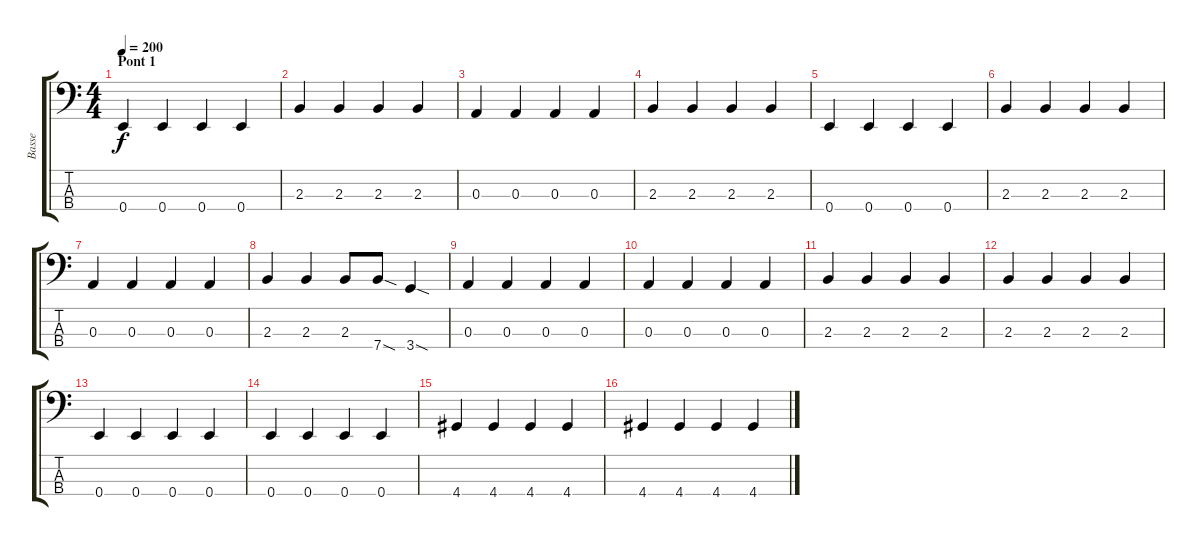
\track ("Basse" "Basse") {instrument acousticbass}
\staff {score tabs}
\tuning (G2 D2 A1 E1) {hide}
\ts (4 4)
\section ("" "Pont 1")
\tempo 200
\clef f4
\ks c
0.4.4{dy f} 0.4.4 0.4.4 0.4.4 |
2.3.4 2.3.4 2.3.4 2.3.4 |
0.3.4 0.3.4 0.3.4 0.3.4 |
2.3.4 2.3.4 2.3.4 2.3.4 |
0.4.4 0.4.4 0.4.4 0.4.4 |
2.3.4 2.3.4 2.3.4 2.3.4 |
0.3.4 0.3.4 0.3.4 0.3.4 |
2.3.4 2.3.4 2.3.8 7.4{sod}.8 3.4{sod}.4 |
0.3.4 0.3.4 0.3.4 0.3.4 |
0.3.4 0.3.4 0.3.4 0.3.4 |
2.3.4 2.3.4 2.3.4 2.3.4 |
2.3.4 2.3.4 2.3.4 2.3.4 |
0.4.4 0.4.4 0.4.4 0.4.4 |
0.4.4 0.4.4 0.4.4 0.4.4 |
4.4.4 4.4.4 4.4.4 4.4.4 |
4.4.4 4.4.4 4.4.4 4.4.4
